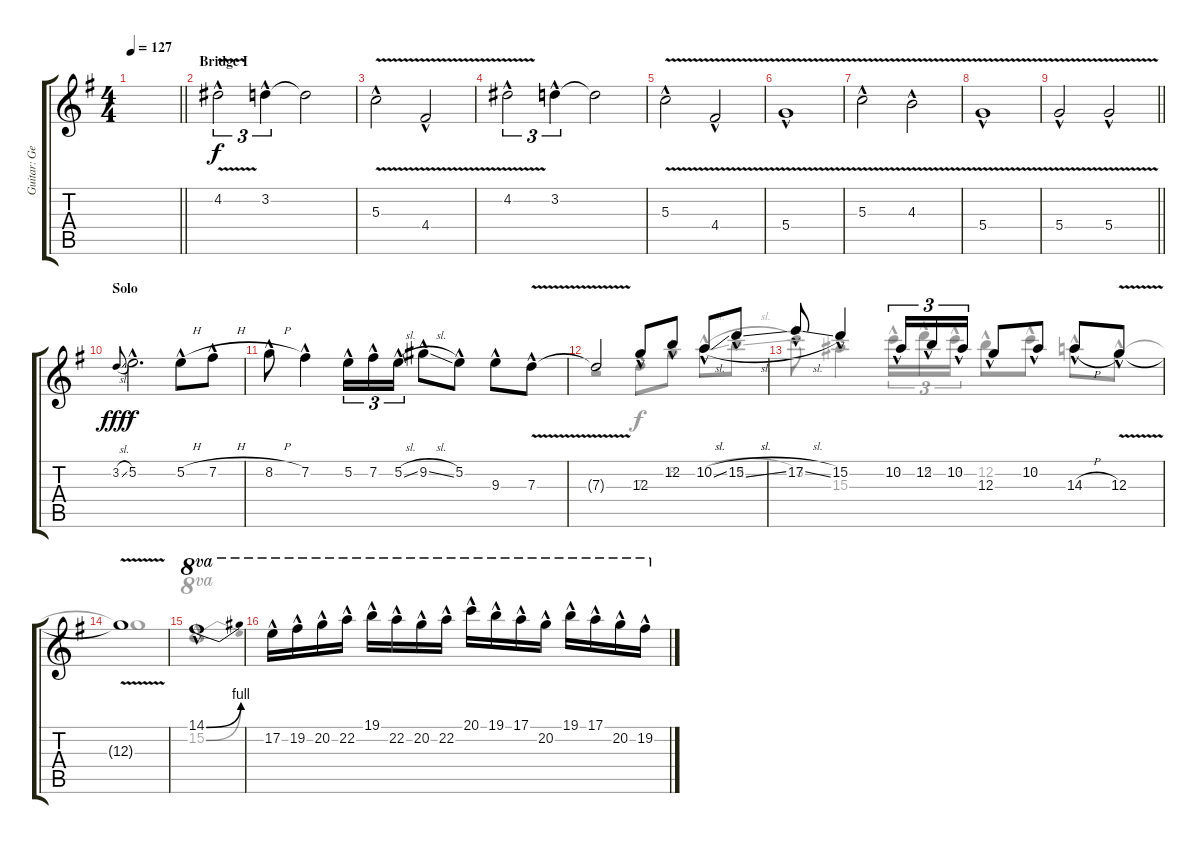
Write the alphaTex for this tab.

\track ("Guitar: George" "Guitar: Ge") {instrument overdrivenguitar}
\staff {score tabs}
\tuning (E4 B3 G3 D3 A2 E2) {hide}
\voice
\ts (4 4)
\tempo 127
\clef g2
\barLineRight lightlight
\ks g
|
\section ("" "Bridge I")
4.2{v hac}.2{tu (3 2)} 3.2{hac}.4{tu (3 2)} 3.2{t}.2 |
5.3{v hac}.2 4.4{v hac}.2 |
4.2{v hac}.2{tu (3 2)} 3.2{hac}.4{tu (3 2)} 3.2{t}.2 |
5.3{v hac}.2 4.4{v hac}.2 |
5.4{v hac}.1 |
5.3{v hac}.2 4.3{v hac}.2 |
5.4{v hac}.1 |
\barLineRight lightlight
5.4{v hac}.2 5.4{v hac}.2 |
\section ("" "Solo")
3.2{sl}.8{gr onbeat dy fff} 5.2{hac}.2{d dy f} 5.2{h hac}.8 7.2{h hac}.8 |
8.2{h hac}.8 7.2{hac}.4 5.2{hac}.16{tu (3 2)} 7.2{hac}.16{tu (3 2)} 5.2{sl hac}.16{tu (3 2)} 9.2{sl hac}.8 5.2{hac}.8 9.3{hac}.8 7.3{v hac}.8 |
7.3{t}.2 12.3{hac}.8 12.2{hac}.8 10.2{sl hac}.8 15.2{sl hac}.8 |
17.2{sl hac}.8 15.2{hac}.4 10.2{hac}.16{tu (3 2)} 12.2{hac}.16{tu (3 2)} 10.2{hac}.16{tu (3 2)} 12.3{hac}.8 10.2{hac}.8 14.3{h hac}.8 12.3{v hac}.8 |
12.3{t}.1 |
14.1{be (bend 0 0 60 4) hac}.1{ot 8va} |
17.2{hac}.16{ot 8va} 19.2{hac}.16{ot 8va} 20.2{hac}.16{ot 8va} 22.2{hac}.16{ot 8va} 19.1{hac}.16{ot 8va} 22.2{hac}.16{ot 8va} 20.2{hac}.16{ot 8va} 22.2{hac}.16{ot 8va} 20.1{hac}.16{ot 8va} 19.1{hac}.16{ot 8va} 17.1{hac}.16{ot 8va} 20.2{hac}.16{ot 8va} 19.1{hac}.16{ot 8va} 17.1{hac}.16{ot 8va} 20.2{hac}.16{ot 8va} 19.2{hac}.16{ot 8va}
\voice
\clef g2
\ottava regular
\simile none
\barLineRight lightlight
\ks g
|
|
|
|
|
|
|
|
\barLineRight lightlight
|
|
|
r.2 7.3{hac}.8 8.2{hac}.8 10.2{sl hac}.8 12.2{sl hac}.8 |
13.2{hac}.8 15.3{hac}.4 13.2{hac}.16{tu (3 2)} 15.2{hac}.16{tu (3 2)} 13.2{hac}.16{tu (3 2)} 12.2{hac}.8 13.2{hac}.8 14.3{hac}.8 12.3{hac}.8 |
12.3{t}.1 |
15.2{be (bend 0 0 60 4) hac}.1{ot 8va} |
